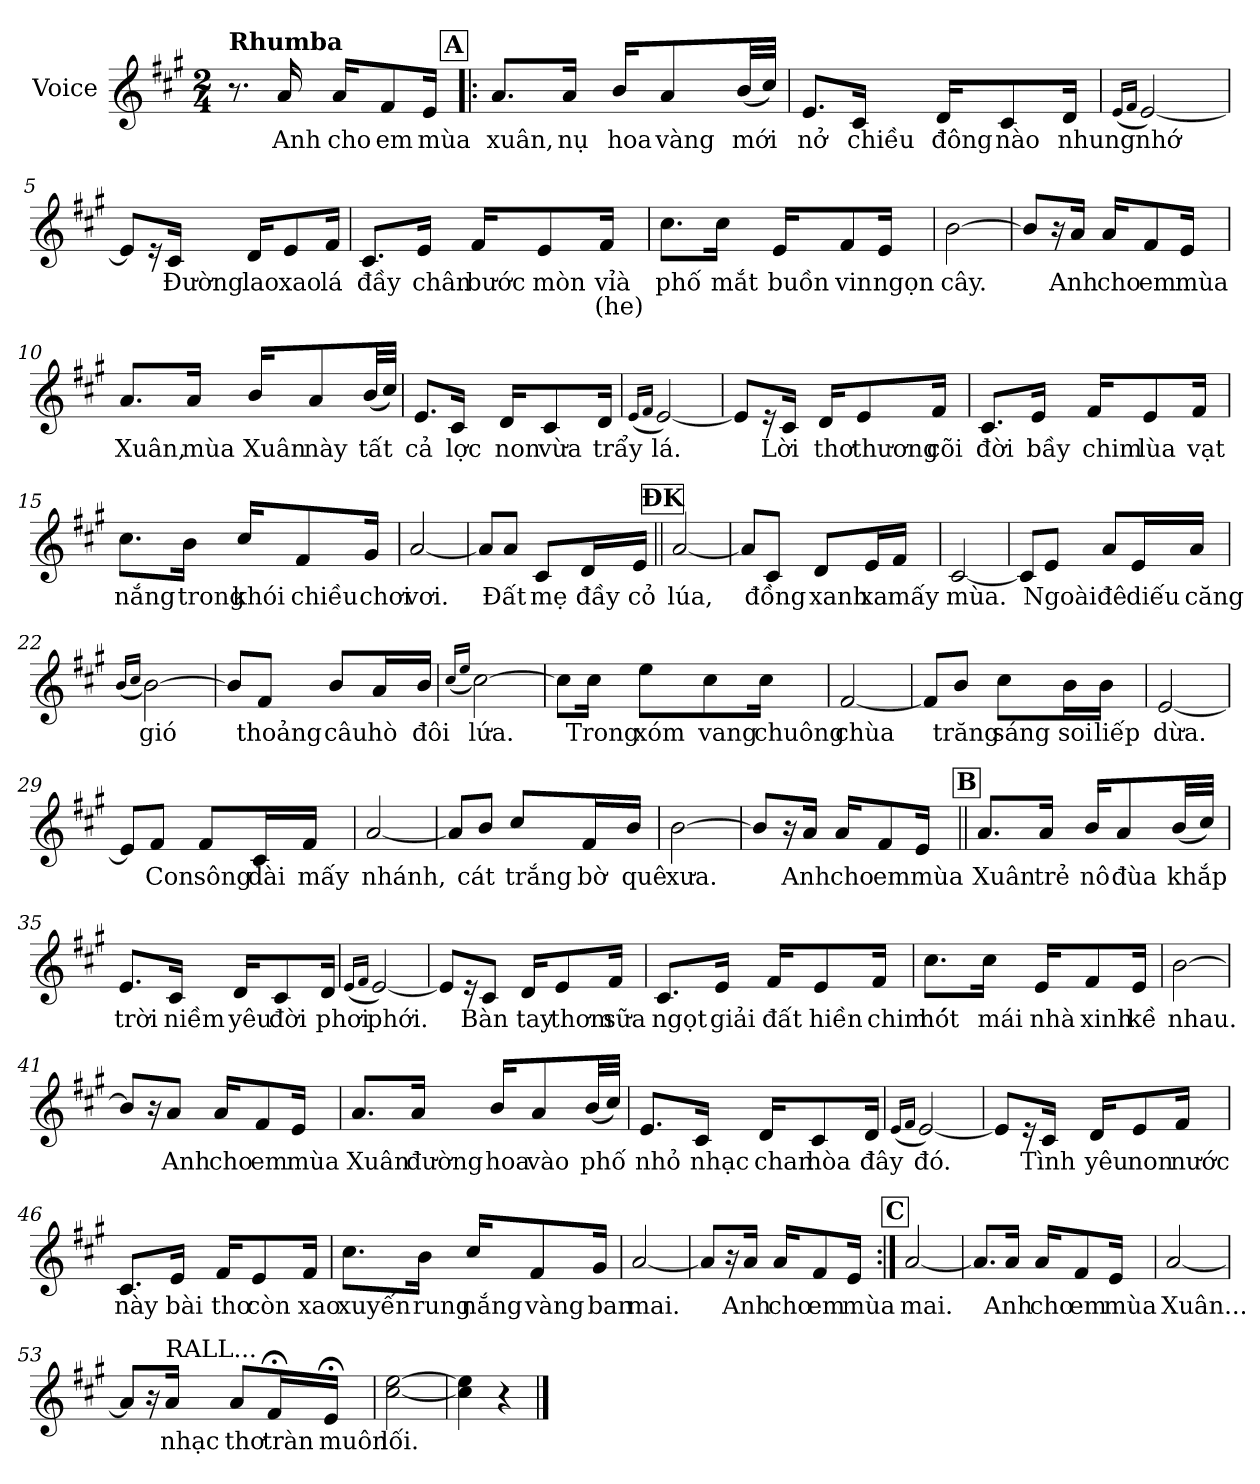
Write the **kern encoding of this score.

**kern	**text	**text
*part1	*part1	*part1
*staff1	*staff1	*staff1
*I"Voice	*	*
*I'Vo.	*	*
*clefG2	*	*
*k[f#c#g#]	*	*
*A:	*	*
*M2/4	*	*
*MM63	*	*
=1	=1	=1
!LO:TX:a:B:t=Rhumba	!	!
8.r	.	.
!	!LO:LY:b	!
16a/	Anh	.
!	!LO:LY:b	!
16a/KL	cho	.
!	!LO:LY:b	!
8f#/	em	.
!	!LO:LY:b	!
16e/Jk	mùa	.
!!LO:REH:place=s1:a:B:fs=14:t=A
=2!|:	=2!|:	=2!|:
!	!LO:LY:b	!
8.a/L	xuân,	.
!	!LO:LY:b	!
16a/Jk	nụ	.
!	!LO:LY:b	!
16b/KL	hoa	.
!	!LO:LY:b	!
8a/	vàng	.
!	!LO:LY:b	!
(32b/LL	mới	.
32cc#/JJJ)	.	.
=3	=3	=3
!	!LO:LY:b	!
8.e/L	nở	.
!	!LO:LY:b	!
16c#/Jk	chiều	.
!	!LO:LY:b	!
16d/KL	đông	.
!	!LO:LY:b	!
8c#/	nào	.
!	!LO:LY:b	!
16d/Jk	nhung	.
=4	=4	=4
(16qe/LL	.	.
16qf#/JJ	.	.
!	!LO:LY:b	!
[2e/)	nhớ	.
!!LO:LB:g=z
=5	=5	=5
8e/L]	.	.
16r	.	.
!	!LO:LY:b	!
16c#/Jk	Đường	.
!	!LO:LY:b	!
16d/KL	lao	.
!	!LO:LY:b	!
8e/	xao	.
!	!LO:LY:b	!
16f#/Jk	lá	.
=6	=6	=6
!	!LO:LY:b	!
8.c#/L	đầy	.
!	!LO:LY:b	!
16e/Jk	chân	.
!	!LO:LY:b	!
16f#/KL	bước	.
!	!LO:LY:b	!
8e/	mòn	.
!	!LO:LY:b	!LO:LY:b
16f#/Jk	vỉà	(he)
=7	=7	=7
!	!LO:LY:b	!
8.cc#\L	phố	.
!	!LO:LY:b	!
16cc#\Jk	mắt	.
!	!LO:LY:b	!
16e/KL	buồn	.
!	!LO:LY:b	!
8f#/	vin	.
!	!LO:LY:b	!
16e/Jk	ngọn	.
=8	=8	=8
!	!LO:LY:b	!
[2b\	cây.	.
=9	=9	=9
8b/L]	.	.
16r	.	.
!	!LO:LY:b	!
16a/Jk	Anh	.
!	!LO:LY:b	!
16a/KL	cho	.
!	!LO:LY:b	!
8f#/	em	.
!	!LO:LY:b	!
16e/Jk	mùa	.
!!LO:LB:g=z
=10	=10	=10
!	!LO:LY:b	!
8.a/L	Xuân,	.
!	!LO:LY:b	!
16a/Jk	mùa	.
!	!LO:LY:b	!
16b/KL	Xuân	.
!	!LO:LY:b	!
8a/	này	.
!	!LO:LY:b	!
(32b/LL	tất	.
32cc#/JJJ)	.	.
=11	=11	=11
!	!LO:LY:b	!
8.e/L	cả	.
!	!LO:LY:b	!
16c#/Jk	lợc	.
!	!LO:LY:b	!
16d/KL	non	.
!	!LO:LY:b	!
8c#/	vừa	.
!	!LO:LY:b	!
16d/Jk	trẩy	.
=12	=12	=12
(16qe/LL	.	.
16qf#/JJ	.	.
!	!LO:LY:b	!
[2e/)	lá.	.
=13	=13	=13
8e/L]	.	.
16r	.	.
!	!LO:LY:b	!
16c#/Jk	Lời	.
!	!LO:LY:b	!
16d/KL	thơ	.
!	!LO:LY:b	!
8e/	thương	.
!	!LO:LY:b	!
16f#/Jk	cõi	.
=14	=14	=14
!	!LO:LY:b	!
8.c#/L	đời	.
!	!LO:LY:b	!
16e/Jk	bầy	.
!	!LO:LY:b	!
16f#/KL	chim	.
!	!LO:LY:b	!
8e/	lùa	.
!	!LO:LY:b	!
16f#/Jk	vạt	.
!!LO:LB:g=z
=15	=15	=15
!	!LO:LY:b	!
8.cc#\L	nắng	.
!	!LO:LY:b	!
16b\Jk	trong	.
!	!LO:LY:b	!
16cc#/KL	khói	.
!	!LO:LY:b	!
8f#/	chiều	.
!	!LO:LY:b	!
16g#/Jk	chơi	.
=16	=16	=16
!	!LO:LY:b	!
[2a/	vơi.	.
=17	=17	=17
8a/L]	.	.
!	!LO:LY:b	!
8a/J	Đất	.
!	!LO:LY:b	!
8c#/L	mẹ	.
!	!LO:LY:b	!
16d/L	đầy	.
!	!LO:LY:b	!
16e/JJ	cỏ	.
!!LO:REH:place=s1:a:B:fs=14:t=ĐK
=18||	=18||	=18||
!	!LO:LY:b	!
[2a/	lúa,	.
=19	=19	=19
8a/L]	.	.
!	!LO:LY:b	!
8c#/J	đồng	.
!	!LO:LY:b	!
8d/L	xanh	.
!	!LO:LY:b	!
16e/L	xa	.
!	!LO:LY:b	!
16f#/JJ	mấy	.
=20	=20	=20
!	!LO:LY:b	!
[2c#/	mùa.	.
!!LO:LB:g=z
=21	=21	=21
8c#/L]	.	.
!	!LO:LY:b	!
8e/J	Ngoài	.
!	!LO:LY:b	!
8a/L	đê	.
!	!LO:LY:b	!
16e/L	diếu	.
!	!LO:LY:b	!
16a/JJ	căng	.
=22	=22	=22
(16qb/LL	.	.
16qcc#/JJ	.	.
!	!LO:LY:b	!
[2b\)	gió	.
=23	=23	=23
8b/L]	.	.
!	!LO:LY:b	!
8f#/J	thoảng	.
!	!LO:LY:b	!
8b/L	câu	.
!	!LO:LY:b	!
16a/L	hò	.
!	!LO:LY:b	!
16b/JJ	đôi	.
=24	=24	=24
(16qcc#/LL	.	.
16qee/JJ	.	.
!	!LO:LY:b	!
[2cc#\)	lứa.	.
=25	=25	=25
8cc#\L]	.	.
!	!LO:LY:b	!
16cc#\Jk	Trong	.
!	!LO:LY:b	!
8ee\L	xóm	.
!	!LO:LY:b	!
8cc#\	vang	.
!	!LO:LY:b	!
16cc#\Jk	chuông	.
=26	=26	=26
!	!LO:LY:b	!
[2f#/	chùa	.
!!LO:LB:g=z
=27	=27	=27
8f#/L]	.	.
!	!LO:LY:b	!
8b/J	trăng	.
!	!LO:LY:b	!
8cc#\L	sáng	.
!	!LO:LY:b	!
16b\L	soi	.
!	!LO:LY:b	!
16b\JJ	liếp	.
=28	=28	=28
!	!LO:LY:b	!
[2e/	dừa.	.
=29	=29	=29
8e/L]	.	.
!	!LO:LY:b	!
8f#/J	Con	.
!	!LO:LY:b	!
8f#/L	sông	.
!	!LO:LY:b	!
16c#/L	dài	.
!	!LO:LY:b	!
16f#/JJ	mấy	.
=30	=30	=30
!	!LO:LY:b	!
[2a/	nhánh,	.
=31	=31	=31
8a/L]	.	.
!	!LO:LY:b	!
8b/J	cát	.
!	!LO:LY:b	!
8cc#/L	trắng	.
!	!LO:LY:b	!
16f#/L	bờ	.
!	!LO:LY:b	!
16b/JJ	quê	.
=32	=32	=32
!	!LO:LY:b	!
[2b\	xưa.	.
!!LO:LB:g=z
=33	=33	=33
8b/L]	.	.
16r	.	.
!	!LO:LY:b	!
16a/Jk	Anh	.
!	!LO:LY:b	!
16a/KL	cho	.
!	!LO:LY:b	!
8f#/	em	.
!	!LO:LY:b	!
16e/Jk	mùa	.
!!LO:REH:place=s1:a:B:fs=14:t=B
=34||	=34||	=34||
!	!LO:LY:b	!
8.a/L	Xuân	.
!	!LO:LY:b	!
16a/Jk	trẻ	.
!	!LO:LY:b	!
16b/KL	nô	.
!	!LO:LY:b	!
8a/	đùa	.
!	!LO:LY:b	!
(>32b/LL	khắp	.
32cc#/JJJ)	.	.
=35	=35	=35
!	!LO:LY:b	!
8.e/L	trời	.
!	!LO:LY:b	!
16c#/Jk	niềm	.
!	!LO:LY:b	!
16d/KL	yêu	.
!	!LO:LY:b	!
8c#/	đời	.
!	!LO:LY:b	!
16d/Jk	phơi	.
=36	=36	=36
(16qe/LL	.	.
16qf#/JJ	.	.
!	!LO:LY:b	!
[2e/)	phới.	.
=37	=37	=37
8e/L]	.	.
16r	.	.
!	!LO:LY:b	!
8c#/J	Bàn	.
!	!LO:LY:b	!
16d/KL	tay	.
!	!LO:LY:b	!
8e/	thơm	.
!	!LO:LY:b	!
16f#/Jk	sữa	.
!!LO:LB:g=z
=38	=38	=38
!	!LO:LY:b	!
8.c#/L	ngọt	.
!	!LO:LY:b	!
16e/Jk	giải	.
!	!LO:LY:b	!
16f#/KL	đất	.
!	!LO:LY:b	!
8e/	hiền	.
!	!LO:LY:b	!
16f#/Jk	chim	.
=39	=39	=39
!	!LO:LY:b	!
8.cc#\L	hó́t	.
!	!LO:LY:b	!
16cc#\Jk	mái	.
!	!LO:LY:b	!
16e/KL	nhà	.
!	!LO:LY:b	!
8f#/	xinh	.
!	!LO:LY:b	!
16e/Jk	kề	.
=40	=40	=40
!	!LO:LY:b	!
[2b\	nhau.	.
=41	=41	=41
8b/L]	.	.
16r	.	.
!	!LO:LY:b	!
8a/J	Anh	.
!	!LO:LY:b	!
16a/KL	cho	.
!	!LO:LY:b	!
8f#/	em	.
!	!LO:LY:b	!
16e/Jk	mùa	.
=42	=42	=42
!	!LO:LY:b	!
8.a/L	Xuân	.
!	!LO:LY:b	!
16a/Jk	đường	.
!	!LO:LY:b	!
16b/KL	hoa	.
!	!LO:LY:b	!
8a/	vào	.
!	!LO:LY:b	!
(32b/LL	phố	.
32cc#/JJJ)	.	.
!!LO:LB:g=z
=43	=43	=43
!	!LO:LY:b	!
8.e/L	nhỏ	.
!	!LO:LY:b	!
16c#/Jk	nhạc	.
!	!LO:LY:b	!
16d/KL	chan	.
!	!LO:LY:b	!
8c#/	hòa	.
!	!LO:LY:b	!
16d/Jk	đây	.
=44	=44	=44
(16qe/LL	.	.
16qf#/JJ	.	.
!	!LO:LY:b	!
[2e/)	đó.	.
=45	=45	=45
8e/L]	.	.
16r	.	.
!	!LO:LY:b	!
16c#/Jk	Tình	.
!	!LO:LY:b	!
16d/KL	yêu	.
!	!LO:LY:b	!
8e/	non	.
!	!LO:LY:b	!
16f#/Jk	nước	.
=46	=46	=46
!	!LO:LY:b	!
8.c#/L	này	.
!	!LO:LY:b	!
16e/Jk	bài	.
!	!LO:LY:b	!
16f#/KL	thơ	.
!	!LO:LY:b	!
8e/	còn	.
!	!LO:LY:b	!
16f#/Jk	xao	.
=47	=47	=47
!	!LO:LY:b	!
8.cc#\L	xuyến	.
!	!LO:LY:b	!
16b\Jk	rung	.
!	!LO:LY:b	!
16cc#/KL	nắng	.
!	!LO:LY:b	!
8f#/	vàng	.
!	!LO:LY:b	!
16g#/Jk	ban	.
!!LO:LB:g=z
=48	=48	=48
!	!LO:LY:b	!
[2a/	mai.	.
=49	=49	=49
8a/L]	.	.
16r	.	.
!	!LO:LY:b	!
16a/Jk	Anh	.
!	!LO:LY:b	!
16a/KL	cho	.
!	!LO:LY:b	!
8f#/	em	.
!	!LO:LY:b	!
16e/Jk	mùa	.
!!LO:REH:place=s1:a:B:fs=14:t=C
=50:|!	=50:|!	=50:|!
!	!LO:LY:b	!
[2a/	mai.	.
=51	=51	=51
8.a/L]	.	.
!	!LO:LY:b	!
16a/Jk	Anh	.
!	!LO:LY:b	!
16a/KL	cho	.
!	!LO:LY:b	!
8f#/	em	.
!	!LO:LY:b	!
16e/Jk	mùa	.
=52	=52	=52
!	!LO:LY:b	!
[2a/	Xuân...	.
=53	=53	=53
8a/L]	.	.
16r	.	.
!LO:TX:a:t=RALL...	!	!
!	!LO:LY:b	!
16a/Jk	nhạc	.
!	!LO:LY:b	!
8a/L	thơ	.
!	!LO:LY:b	!
16f#;</L	tràn	.
!	!LO:LY:b	!
16e;</JJ	muôn	.
=54	=54	=54
!	!LO:LY:b	!
[2cc#\ [2ee\	lối.	.
=55	=55	=55
4cc#\] 4ee\]	.	.
4r	.	.
==	==	==
*-	*-	*-
